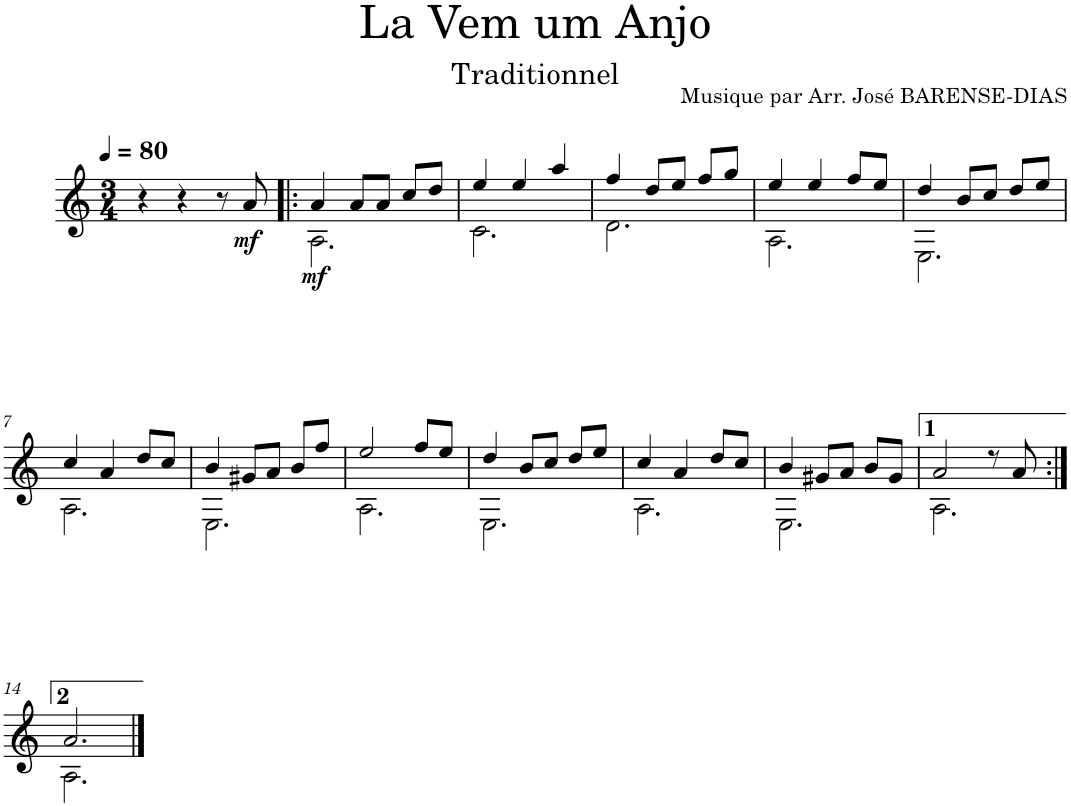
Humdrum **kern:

**kern	**dynam
*part1	*part1
*staff1	*staff1
*I"Nylon Guitar	*
*I'Gtr.	*
*clefG2	*
*Trd7c12	*
*k[]	*
*M3/4	*
*MM80	*
=1	=1
4r	.
4r	.
8r	.
!	!LO:DY:b
8a/	mf
=2!|:	=2!|:
*^	*
!	!	!LO:DY:b
4a/	2.A\	mf
8a/L	.	.
8a/J	.	.
8cc/L	.	.
8dd/J	.	.
=3	=3	=3
4ee/	2.c\	.
4ee/	.	.
4aa/	.	.
=4	=4	=4
4ff/	2.d\	.
8dd/L	.	.
8ee/J	.	.
8ff/L	.	.
8gg/J	.	.
=5	=5	=5
4ee/	2.A\	.
4ee/	.	.
8ff/L	.	.
8ee/J	.	.
=6	=6	=6
4dd/	2.E\	.
8b/L	.	.
8cc/J	.	.
8dd/L	.	.
8ee/J	.	.
!!LO:LB:g=z	!!
=7	=7	=7
4cc/	2.A\	.
4a/	.	.
8dd/L	.	.
8cc/J	.	.
=8	=8	=8
4b/	2.E\	.
8g#X/L	.	.
8a/J	.	.
8b/L	.	.
8ff/J	.	.
=9	=9	=9
2ee/	2.A\	.
8ff/L	.	.
8ee/J	.	.
=10	=10	=10
4dd/	2.E\	.
8b/L	.	.
8cc/J	.	.
8dd/L	.	.
8ee/J	.	.
=11	=11	=11
4cc/	2.A\	.
4a/	.	.
8dd/L	.	.
8cc/J	.	.
=12	=12	=12
4b/	2.E\	.
8g#X/L	.	.
8a/J	.	.
8b/L	.	.
8g#/J	.	.
=13	=13	=13
2a/	2.A\	.
8r	.	.
8a/	.	.
!!LO:LB:g=z	!!
=14:|!	=14:|!	=14:|!
2.a/	2.A\	.
*v	*v	*
==	==
*-	*-
